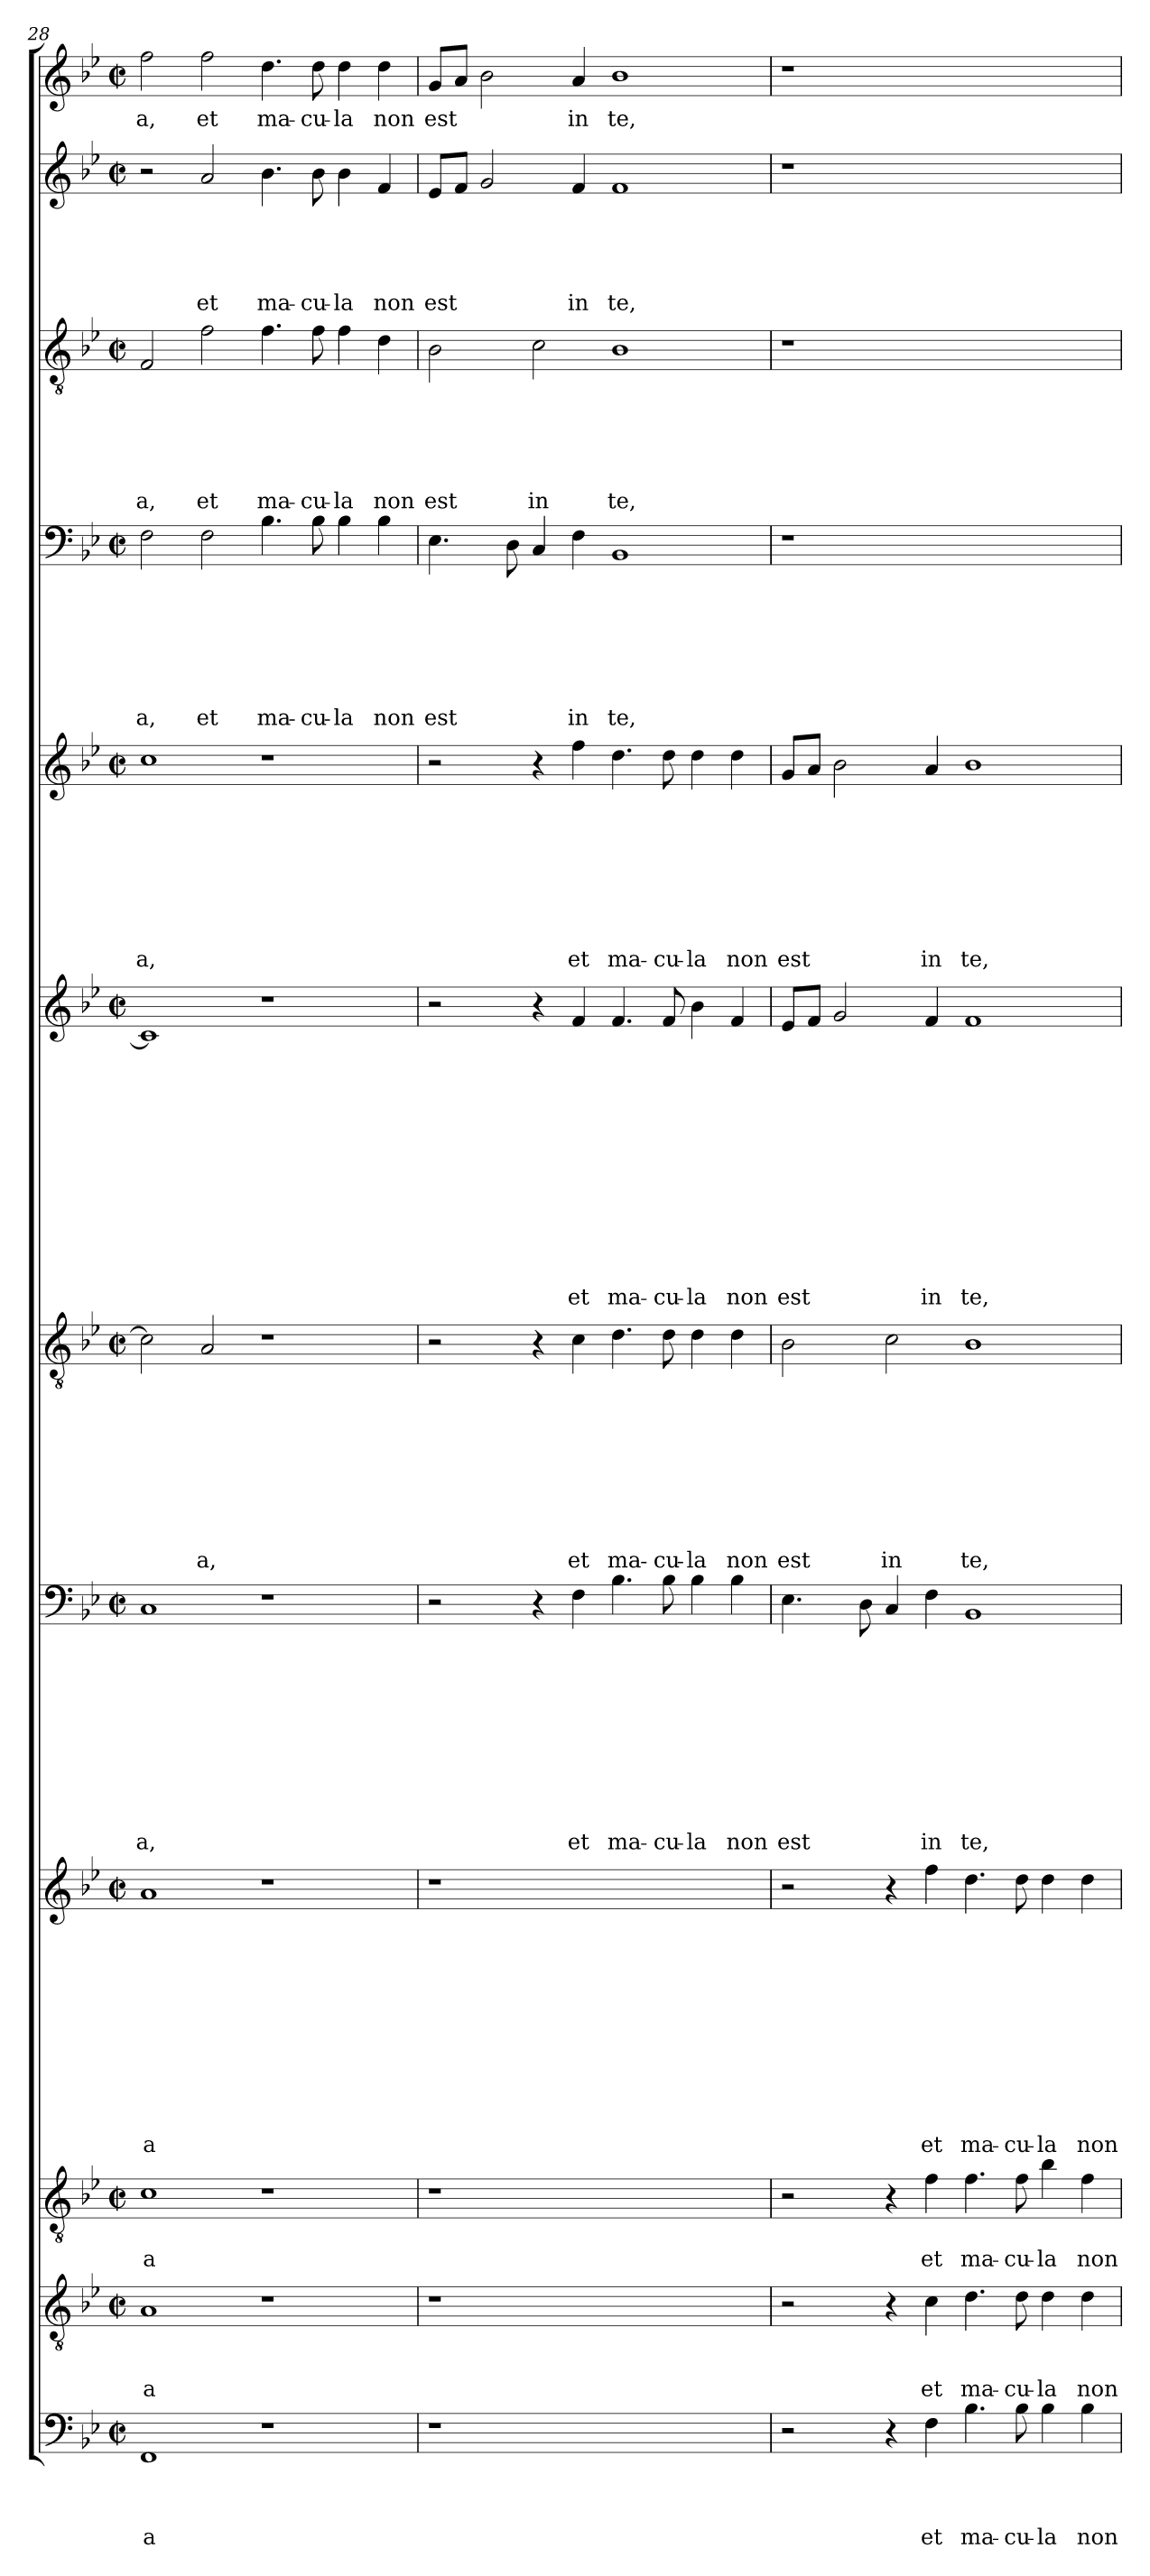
**kern	**text	**text	**text	**text	**kern	**text	**text	**text	**kern	**text	**text	**kern	**text	**text	**text	**text	**text	**text	**text	**text	**text	**text	**text	**kern	**text	**text	**text	**text	**text	**text	**text	**text	**text	**text	**kern	**text	**text	**text	**text	**text	**text	**text	**text	**text	**kern	**text	**text	**text	**text	**text	**text	**text	**text	**text	**text	**text	**text	**kern	**text	**text	**text	**text	**text	**text	**text	**text	**kern	**text	**text	**text	**text	**text	**text	**text	**kern	**text	**text	**text	**text	**text	**text	**kern	**text	**text	**text	**text	**text	**kern	**text
*part12	*part12	*part12	*part12	*part12	*part11	*part11	*part11	*part11	*part10	*part10	*part10	*part9	*part9	*part9	*part9	*part9	*part9	*part9	*part9	*part9	*part9	*part9	*part9	*part8	*part8	*part8	*part8	*part8	*part8	*part8	*part8	*part8	*part8	*part8	*part7	*part7	*part7	*part7	*part7	*part7	*part7	*part7	*part7	*part7	*part6	*part6	*part6	*part6	*part6	*part6	*part6	*part6	*part6	*part6	*part6	*part6	*part6	*part5	*part5	*part5	*part5	*part5	*part5	*part5	*part5	*part5	*part4	*part4	*part4	*part4	*part4	*part4	*part4	*part4	*part3	*part3	*part3	*part3	*part3	*part3	*part3	*part2	*part2	*part2	*part2	*part2	*part2	*part1	*part1
*staff12	*staff12	*staff12	*staff12	*staff12	*staff11	*staff11	*staff11	*staff11	*staff10	*staff10	*staff10	*staff9	*staff9	*staff9	*staff9	*staff9	*staff9	*staff9	*staff9	*staff9	*staff9	*staff9	*staff9	*staff8	*staff8	*staff8	*staff8	*staff8	*staff8	*staff8	*staff8	*staff8	*staff8	*staff8	*staff7	*staff7	*staff7	*staff7	*staff7	*staff7	*staff7	*staff7	*staff7	*staff7	*staff6	*staff6	*staff6	*staff6	*staff6	*staff6	*staff6	*staff6	*staff6	*staff6	*staff6	*staff6	*staff6	*staff5	*staff5	*staff5	*staff5	*staff5	*staff5	*staff5	*staff5	*staff5	*staff4	*staff4	*staff4	*staff4	*staff4	*staff4	*staff4	*staff4	*staff3	*staff3	*staff3	*staff3	*staff3	*staff3	*staff3	*staff2	*staff2	*staff2	*staff2	*staff2	*staff2	*staff1	*staff1
*clefF4	*	*	*	*	*clefGv2	*	*	*	*clefGv2	*	*	*clefG2	*	*	*	*	*	*	*	*	*	*	*	*clefF4	*	*	*	*	*	*	*	*	*	*	*clefGv2	*	*	*	*	*	*	*	*	*	*clefG2	*	*	*	*	*	*	*	*	*	*	*	*	*clefG2	*	*	*	*	*	*	*	*	*clefF4	*	*	*	*	*	*	*	*clefGv2	*	*	*	*	*	*	*clefG2	*	*	*	*	*	*clefG2	*
*k[b-e-]	*	*	*	*	*k[b-e-]	*	*	*	*k[b-e-]	*	*	*k[b-e-]	*	*	*	*	*	*	*	*	*	*	*	*k[b-e-]	*	*	*	*	*	*	*	*	*	*	*k[b-e-]	*	*	*	*	*	*	*	*	*	*k[b-e-]	*	*	*	*	*	*	*	*	*	*	*	*	*k[b-e-]	*	*	*	*	*	*	*	*	*k[b-e-]	*	*	*	*	*	*	*	*k[b-e-]	*	*	*	*	*	*	*k[b-e-]	*	*	*	*	*	*k[b-e-]	*
*B-:	*	*	*	*	*B-:	*	*	*	*B-:	*	*	*B-:	*	*	*	*	*	*	*	*	*	*	*	*B-:	*	*	*	*	*	*	*	*	*	*	*B-:	*	*	*	*	*	*	*	*	*	*B-:	*	*	*	*	*	*	*	*	*	*	*	*	*B-:	*	*	*	*	*	*	*	*	*B-:	*	*	*	*	*	*	*	*B-:	*	*	*	*	*	*	*B-:	*	*	*	*	*	*B-:	*
*M2/2	*	*	*	*	*M2/2	*	*	*	*M2/2	*	*	*M2/2	*	*	*	*	*	*	*	*	*	*	*	*M2/2	*	*	*	*	*	*	*	*	*	*	*M2/2	*	*	*	*	*	*	*	*	*	*M2/2	*	*	*	*	*	*	*	*	*	*	*	*	*M2/2	*	*	*	*	*	*	*	*	*M2/2	*	*	*	*	*	*	*	*M2/2	*	*	*	*	*	*	*M2/2	*	*	*	*	*	*M2/2	*
*met(c|)	*	*	*	*	*met(c|)	*	*	*	*met(c|)	*	*	*met(c|)	*	*	*	*	*	*	*	*	*	*	*	*met(c|)	*	*	*	*	*	*	*	*	*	*	*met(c|)	*	*	*	*	*	*	*	*	*	*met(c|)	*	*	*	*	*	*	*	*	*	*	*	*	*met(c|)	*	*	*	*	*	*	*	*	*met(c|)	*	*	*	*	*	*	*	*met(c|)	*	*	*	*	*	*	*met(c|)	*	*	*	*	*	*met(c|)	*
=28	=28	=28	=28	=28	=28	=28	=28	=28	=28	=28	=28	=28	=28	=28	=28	=28	=28	=28	=28	=28	=28	=28	=28	=28	=28	=28	=28	=28	=28	=28	=28	=28	=28	=28	=28	=28	=28	=28	=28	=28	=28	=28	=28	=28	=28	=28	=28	=28	=28	=28	=28	=28	=28	=28	=28	=28	=28	=28	=28	=28	=28	=28	=28	=28	=28	=28	=28	=28	=28	=28	=28	=28	=28	=28	=28	=28	=28	=28	=28	=28	=28	=28	=28	=28	=28	=28	=28	=28	=28
1FF	.	.	.	-a	1A	.	.	-a	1c	.	-a	1a	.	.	.	.	.	.	.	.	.	.	-a	1C	.	.	.	.	.	.	.	.	.	-a,	2c\]	.	.	.	.	.	.	.	.	.	1c]	.	.	.	.	.	.	.	.	.	.	.	.	1cc	.	.	.	.	.	.	.	-a,	2F\	.	.	.	.	.	.	-a,	2F/	.	.	.	.	.	-a,	2r	.	.	.	.	.	2ff\	-a,
.	.	.	.	.	.	.	.	.	.	.	.	.	.	.	.	.	.	.	.	.	.	.	.	.	.	.	.	.	.	.	.	.	.	.	2A/	.	.	.	.	.	.	.	.	-a,	.	.	.	.	.	.	.	.	.	.	.	.	.	.	.	.	.	.	.	.	.	.	2F\	.	.	.	.	.	.	et	2f\	.	.	.	.	.	et	2a/	.	.	.	.	et	2ff\	et
1r	.	.	.	.	1r	.	.	.	1r	.	.	1r	.	.	.	.	.	.	.	.	.	.	.	1r	.	.	.	.	.	.	.	.	.	.	1r	.	.	.	.	.	.	.	.	.	1r	.	.	.	.	.	.	.	.	.	.	.	.	1r	.	.	.	.	.	.	.	.	4.B-\	.	.	.	.	.	.	ma-	4.f\	.	.	.	.	.	ma-	4.b-\	.	.	.	.	ma-	4.dd\	ma-
.	.	.	.	.	.	.	.	.	.	.	.	.	.	.	.	.	.	.	.	.	.	.	.	.	.	.	.	.	.	.	.	.	.	.	.	.	.	.	.	.	.	.	.	.	.	.	.	.	.	.	.	.	.	.	.	.	.	.	.	.	.	.	.	.	.	.	8B-\	.	.	.	.	.	.	-cu-	8f\	.	.	.	.	.	-cu-	8b-\	.	.	.	.	-cu-	8dd\	-cu-
.	.	.	.	.	.	.	.	.	.	.	.	.	.	.	.	.	.	.	.	.	.	.	.	.	.	.	.	.	.	.	.	.	.	.	.	.	.	.	.	.	.	.	.	.	.	.	.	.	.	.	.	.	.	.	.	.	.	.	.	.	.	.	.	.	.	.	4B-\	.	.	.	.	.	.	-la	4f\	.	.	.	.	.	-la	4b-\	.	.	.	.	-la	4dd\	-la
.	.	.	.	.	.	.	.	.	.	.	.	.	.	.	.	.	.	.	.	.	.	.	.	.	.	.	.	.	.	.	.	.	.	.	.	.	.	.	.	.	.	.	.	.	.	.	.	.	.	.	.	.	.	.	.	.	.	.	.	.	.	.	.	.	.	.	4B-\	.	.	.	.	.	.	non	4d\	.	.	.	.	.	non	4f/	.	.	.	.	non	4dd\	non
=29	=29	=29	=29	=29	=29	=29	=29	=29	=29	=29	=29	=29	=29	=29	=29	=29	=29	=29	=29	=29	=29	=29	=29	=29	=29	=29	=29	=29	=29	=29	=29	=29	=29	=29	=29	=29	=29	=29	=29	=29	=29	=29	=29	=29	=29	=29	=29	=29	=29	=29	=29	=29	=29	=29	=29	=29	=29	=29	=29	=29	=29	=29	=29	=29	=29	=29	=29	=29	=29	=29	=29	=29	=29	=29	=29	=29	=29	=29	=29	=29	=29	=29	=29	=29	=29	=29	=29	=29	=29
1r	.	.	.	.	1r	.	.	.	1r	.	.	1r	.	.	.	.	.	.	.	.	.	.	.	2r	.	.	.	.	.	.	.	.	.	.	2r	.	.	.	.	.	.	.	.	.	2r	.	.	.	.	.	.	.	.	.	.	.	.	2r	.	.	.	.	.	.	.	.	4.E-\	.	.	.	.	.	.	est	2B-\	.	.	.	.	.	est	8e-/L	.	.	.	.	est	8g/L	est
.	.	.	.	.	.	.	.	.	.	.	.	.	.	.	.	.	.	.	.	.	.	.	.	.	.	.	.	.	.	.	.	.	.	.	.	.	.	.	.	.	.	.	.	.	.	.	.	.	.	.	.	.	.	.	.	.	.	.	.	.	.	.	.	.	.	.	.	.	.	.	.	.	.	.	.	.	.	.	.	.	.	8f/J	.	.	.	.	.	8a/J	.
.	.	.	.	.	.	.	.	.	.	.	.	.	.	.	.	.	.	.	.	.	.	.	.	.	.	.	.	.	.	.	.	.	.	.	.	.	.	.	.	.	.	.	.	.	.	.	.	.	.	.	.	.	.	.	.	.	.	.	.	.	.	.	.	.	.	.	.	.	.	.	.	.	.	.	.	.	.	.	.	.	.	2g/	.	.	.	.	.	2b-\	.
.	.	.	.	.	.	.	.	.	.	.	.	.	.	.	.	.	.	.	.	.	.	.	.	.	.	.	.	.	.	.	.	.	.	.	.	.	.	.	.	.	.	.	.	.	.	.	.	.	.	.	.	.	.	.	.	.	.	.	.	.	.	.	.	.	.	.	8D\	.	.	.	.	.	.	.	.	.	.	.	.	.	.	.	.	.	.	.	.	.	.
.	.	.	.	.	.	.	.	.	.	.	.	.	.	.	.	.	.	.	.	.	.	.	.	4r	.	.	.	.	.	.	.	.	.	.	4r	.	.	.	.	.	.	.	.	.	4r	.	.	.	.	.	.	.	.	.	.	.	.	4r	.	.	.	.	.	.	.	.	4C/	.	.	.	.	.	.	.	2c\	.	.	.	.	.	in	.	.	.	.	.	.	.	.
.	.	.	.	.	.	.	.	.	.	.	.	.	.	.	.	.	.	.	.	.	.	.	.	4F\	.	.	.	.	.	.	.	.	.	et	4c\	.	.	.	.	.	.	.	.	et	4f/	.	.	.	.	.	.	.	.	.	.	.	et	4ff\	.	.	.	.	.	.	.	et	4F\	.	.	.	.	.	.	in	.	.	.	.	.	.	.	4f/	.	.	.	.	in	4a/	in
1ryy	.	.	.	.	1ryy	.	.	.	1ryy	.	.	1ryy	.	.	.	.	.	.	.	.	.	.	.	4.B-\	.	.	.	.	.	.	.	.	.	ma-	4.d\	.	.	.	.	.	.	.	.	ma-	4.f/	.	.	.	.	.	.	.	.	.	.	.	ma-	4.dd\	.	.	.	.	.	.	.	ma-	1BB-	.	.	.	.	.	.	te,	1B-	.	.	.	.	.	te,	1f	.	.	.	.	te,	1b-	te,
.	.	.	.	.	.	.	.	.	.	.	.	.	.	.	.	.	.	.	.	.	.	.	.	8B-\	.	.	.	.	.	.	.	.	.	-cu-	8d\	.	.	.	.	.	.	.	.	-cu-	8f/	.	.	.	.	.	.	.	.	.	.	.	-cu-	8dd\	.	.	.	.	.	.	.	-cu-	.	.	.	.	.	.	.	.	.	.	.	.	.	.	.	.	.	.	.	.	.	.	.
.	.	.	.	.	.	.	.	.	.	.	.	.	.	.	.	.	.	.	.	.	.	.	.	4B-\	.	.	.	.	.	.	.	.	.	-la	4d\	.	.	.	.	.	.	.	.	-la	4b-\	.	.	.	.	.	.	.	.	.	.	.	-la	4dd\	.	.	.	.	.	.	.	-la	.	.	.	.	.	.	.	.	.	.	.	.	.	.	.	.	.	.	.	.	.	.	.
.	.	.	.	.	.	.	.	.	.	.	.	.	.	.	.	.	.	.	.	.	.	.	.	4B-\	.	.	.	.	.	.	.	.	.	non	4d\	.	.	.	.	.	.	.	.	non	4f/	.	.	.	.	.	.	.	.	.	.	.	non	4dd\	.	.	.	.	.	.	.	non	.	.	.	.	.	.	.	.	.	.	.	.	.	.	.	.	.	.	.	.	.	.	.
=30	=30	=30	=30	=30	=30	=30	=30	=30	=30	=30	=30	=30	=30	=30	=30	=30	=30	=30	=30	=30	=30	=30	=30	=30	=30	=30	=30	=30	=30	=30	=30	=30	=30	=30	=30	=30	=30	=30	=30	=30	=30	=30	=30	=30	=30	=30	=30	=30	=30	=30	=30	=30	=30	=30	=30	=30	=30	=30	=30	=30	=30	=30	=30	=30	=30	=30	=30	=30	=30	=30	=30	=30	=30	=30	=30	=30	=30	=30	=30	=30	=30	=30	=30	=30	=30	=30	=30	=30	=30
2r	.	.	.	.	2r	.	.	.	2r	.	.	2r	.	.	.	.	.	.	.	.	.	.	.	4.E-\	.	.	.	.	.	.	.	.	.	est	2B-\	.	.	.	.	.	.	.	.	est	8e-/L	.	.	.	.	.	.	.	.	.	.	.	est	8g/L	.	.	.	.	.	.	.	est	1r	.	.	.	.	.	.	.	1r	.	.	.	.	.	.	1r	.	.	.	.	.	1r	.
.	.	.	.	.	.	.	.	.	.	.	.	.	.	.	.	.	.	.	.	.	.	.	.	.	.	.	.	.	.	.	.	.	.	.	.	.	.	.	.	.	.	.	.	.	8f/J	.	.	.	.	.	.	.	.	.	.	.	.	8a/J	.	.	.	.	.	.	.	.	.	.	.	.	.	.	.	.	.	.	.	.	.	.	.	.	.	.	.	.	.	.	.
.	.	.	.	.	.	.	.	.	.	.	.	.	.	.	.	.	.	.	.	.	.	.	.	.	.	.	.	.	.	.	.	.	.	.	.	.	.	.	.	.	.	.	.	.	2g/	.	.	.	.	.	.	.	.	.	.	.	.	2b-\	.	.	.	.	.	.	.	.	.	.	.	.	.	.	.	.	.	.	.	.	.	.	.	.	.	.	.	.	.	.	.
.	.	.	.	.	.	.	.	.	.	.	.	.	.	.	.	.	.	.	.	.	.	.	.	8D\	.	.	.	.	.	.	.	.	.	.	.	.	.	.	.	.	.	.	.	.	.	.	.	.	.	.	.	.	.	.	.	.	.	.	.	.	.	.	.	.	.	.	.	.	.	.	.	.	.	.	.	.	.	.	.	.	.	.	.	.	.	.	.	.	.
4r	.	.	.	.	4r	.	.	.	4r	.	.	4r	.	.	.	.	.	.	.	.	.	.	.	4C/	.	.	.	.	.	.	.	.	.	.	2c\	.	.	.	.	.	.	.	.	in	.	.	.	.	.	.	.	.	.	.	.	.	.	.	.	.	.	.	.	.	.	.	.	.	.	.	.	.	.	.	.	.	.	.	.	.	.	.	.	.	.	.	.	.	.
4F\	.	.	.	et	4c\	.	.	et	4f\	.	et	4ff\	.	.	.	.	.	.	.	.	.	.	et	4F\	.	.	.	.	.	.	.	.	.	in	.	.	.	.	.	.	.	.	.	.	4f/	.	.	.	.	.	.	.	.	.	.	.	in	4a/	.	.	.	.	.	.	.	in	.	.	.	.	.	.	.	.	.	.	.	.	.	.	.	.	.	.	.	.	.	.	.
4.B-\	.	.	.	ma-	4.d\	.	.	ma-	4.f\	.	ma-	4.dd\	.	.	.	.	.	.	.	.	.	.	ma-	1BB-	.	.	.	.	.	.	.	.	.	te,	1B-	.	.	.	.	.	.	.	.	te,	1f	.	.	.	.	.	.	.	.	.	.	.	te,	1b-	.	.	.	.	.	.	.	te,	1ryy	.	.	.	.	.	.	.	1ryy	.	.	.	.	.	.	1ryy	.	.	.	.	.	1ryy	.
8B-\	.	.	.	-cu-	8d\	.	.	-cu-	8f\	.	-cu-	8dd\	.	.	.	.	.	.	.	.	.	.	-cu-	.	.	.	.	.	.	.	.	.	.	.	.	.	.	.	.	.	.	.	.	.	.	.	.	.	.	.	.	.	.	.	.	.	.	.	.	.	.	.	.	.	.	.	.	.	.	.	.	.	.	.	.	.	.	.	.	.	.	.	.	.	.	.	.	.	.
4B-\	.	.	.	-la	4d\	.	.	-la	4b-\	.	-la	4dd\	.	.	.	.	.	.	.	.	.	.	-la	.	.	.	.	.	.	.	.	.	.	.	.	.	.	.	.	.	.	.	.	.	.	.	.	.	.	.	.	.	.	.	.	.	.	.	.	.	.	.	.	.	.	.	.	.	.	.	.	.	.	.	.	.	.	.	.	.	.	.	.	.	.	.	.	.	.
4B-\	.	.	.	non	4d\	.	.	non	4f\	.	non	4dd\	.	.	.	.	.	.	.	.	.	.	non	.	.	.	.	.	.	.	.	.	.	.	.	.	.	.	.	.	.	.	.	.	.	.	.	.	.	.	.	.	.	.	.	.	.	.	.	.	.	.	.	.	.	.	.	.	.	.	.	.	.	.	.	.	.	.	.	.	.	.	.	.	.	.	.	.	.
=	=	=	=	=	=	=	=	=	=	=	=	=	=	=	=	=	=	=	=	=	=	=	=	=	=	=	=	=	=	=	=	=	=	=	=	=	=	=	=	=	=	=	=	=	=	=	=	=	=	=	=	=	=	=	=	=	=	=	=	=	=	=	=	=	=	=	=	=	=	=	=	=	=	=	=	=	=	=	=	=	=	=	=	=	=	=	=	=	=
*-	*-	*-	*-	*-	*-	*-	*-	*-	*-	*-	*-	*-	*-	*-	*-	*-	*-	*-	*-	*-	*-	*-	*-	*-	*-	*-	*-	*-	*-	*-	*-	*-	*-	*-	*-	*-	*-	*-	*-	*-	*-	*-	*-	*-	*-	*-	*-	*-	*-	*-	*-	*-	*-	*-	*-	*-	*-	*-	*-	*-	*-	*-	*-	*-	*-	*-	*-	*-	*-	*-	*-	*-	*-	*-	*-	*-	*-	*-	*-	*-	*-	*-	*-	*-	*-	*-	*-	*-	*-
